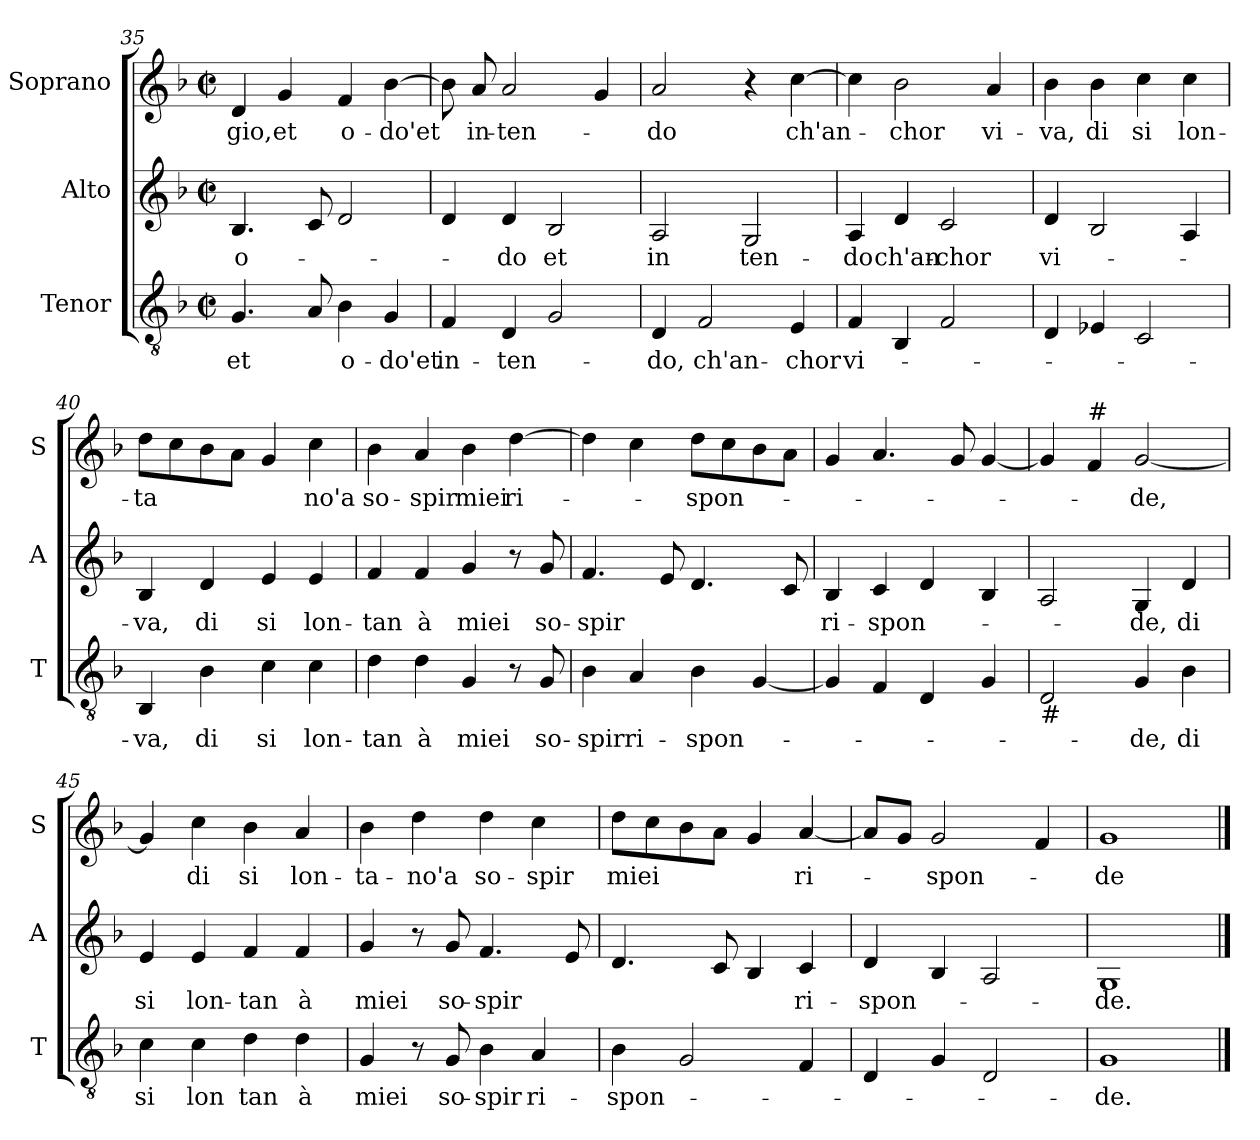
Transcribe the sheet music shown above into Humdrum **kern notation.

**kern	**text	**kern	**text	**kern	**text
*part3	*part3	*part2	*part2	*part1	*part1
*staff3	*staff3	*staff2	*staff2	*staff1	*staff1
*I"Tenor	*	*I"Alto	*	*I"Soprano	*
*I'T	*	*I'A	*	*I'S	*
!!LO:PB:g=z
*clefGv2	*	*clefG2	*	*clefG2	*
*k[b-]	*	*k[b-]	*	*k[b-]	*
*F:	*	*F:	*	*F:	*
*M2/2	*	*M2/2	*	*M2/2	*
*met(c|)	*	*met(c|)	*	*met(c|)	*
=35	=35	=35	=35	=35	=35
!	!LO:LY:b	!	!LO:LY:b	!	!LO:LY:b
4.G/	et	4.B-/	o-	4d/	-gio,
!	!	!	!	!	!LO:LY:b
.	.	.	.	4g/	et
8A/	.	8c/	.	.	.
!	!LO:LY:b	!	!	!	!LO:LY:b
4B-\	o-	2d/	.	4f/	o-
!	!LO:LY:b	!	!	!	!LO:LY:b
4G/	-do'et	.	.	[4b-\	-do'et
=36	=36	=36	=36	=36	=36
!	!LO:LY:b	!	!	!	!
4F/	in-	4d/	.	8b-\]	.
!	!	!	!	!	!LO:LY:b
.	.	.	.	8a/	in-
!	!LO:LY:b	!	!LO:LY:b	!	!LO:LY:b
4D/	-ten-	4d/	-do	2a/	-ten-
!	!	!	!LO:LY:b	!	!
2G/	.	2B-/	et	.	.
.	.	.	.	4g/	.
=37	=37	=37	=37	=37	=37
!	!LO:LY:b	!	!LO:LY:b	!	!LO:LY:b
4D/	-do,	2A/	in	2a/	-do
!	!LO:LY:b	!	!	!	!
2F/	ch'an-	.	.	.	.
!	!	!	!LO:LY:b	!	!
.	.	2G/	ten-	4r	.
!	!LO:LY:b	!	!	!	!LO:LY:b
4E/	-chor	.	.	[4cc\	ch'an-
=38	=38	=38	=38	=38	=38
!	!LO:LY:b	!	!LO:LY:b	!	!
4F/	vi-	4A/	-do	4cc\]	.
!	!	!	!LO:LY:b	!	!LO:LY:b
4BB-/	.	4d/	ch'an-	2b-\	-chor
!	!	!	!LO:LY:b	!	!
2F/	.	2c/	-chor	.	.
!	!	!	!	!	!LO:LY:b
.	.	.	.	4a/	vi-
=39	=39	=39	=39	=39	=39
!	!	!	!LO:LY:b	!	!LO:LY:b
4D/	.	4d/	vi-	4b-\	-va,
!	!	!	!	!	!LO:LY:b
4E-X/	.	2B-/	.	4b-\	di
!	!	!	!	!	!LO:LY:b
2C/	.	.	.	4cc\	si
!	!	!	!	!	!LO:LY:b
.	.	4A/	.	4cc\	lon-
!!LO:LB:g=z
=40	=40	=40	=40	=40	=40
!	!LO:LY:b	!	!LO:LY:b	!	!LO:LY:b
4BB-/	-va,	4B-/	-va,	8dd\L	-ta
.	.	.	.	8cc\	.
!	!LO:LY:b	!	!LO:LY:b	!	!
4B-\	di	4d/	di	8b-\	.
.	.	.	.	8a\J	.
!	!LO:LY:b	!	!LO:LY:b	!	!
4c\	si	4e/	si	4g/	.
!	!LO:LY:b	!	!LO:LY:b	!	!LO:LY:b
4c\	lon-	4e/	lon-	4cc\	no'a
=41	=41	=41	=41	=41	=41
!	!LO:LY:b	!	!LO:LY:b	!	!LO:LY:b
4d\	-tan	4f/	-tan	4b-\	so-
!	!LO:LY:b	!	!LO:LY:b	!	!LO:LY:b
4d\	à	4f/	à	4a/	-spir
!	!LO:LY:b	!	!LO:LY:b	!	!LO:LY:b
4G/	miei	4g/	miei	4b-\	miei
!	!	!	!	!	!LO:LY:b
8r	.	8r	.	[4dd\	ri-
!	!LO:LY:b	!	!LO:LY:b	!	!
8G/	so-	8g/	so-	.	.
=42	=42	=42	=42	=42	=42
!	!LO:LY:b	!	!LO:LY:b	!	!
4B-\	-spir	4.f/	-spir	4dd\]	.
!	!LO:LY:b	!	!	!	!
4A/	ri-	.	.	4cc\	.
.	.	8e/	.	.	.
!	!LO:LY:b	!	!	!	!LO:LY:b
4B-\	-spon-	4.d/	.	8dd\L	-spon-
.	.	.	.	8cc\	.
[4G/	.	.	.	8b-\	.
.	.	8c/	.	8a\J	.
=43	=43	=43	=43	=43	=43
!	!	!	!LO:LY:b	!	!
4G/]	.	4B-/	ri-	4g/	.
!	!	!	!LO:LY:b	!	!
4F/	.	4c/	-spon-	4.a/	.
4D/	.	4d/	.	.	.
.	.	.	.	8g/	.
4G/	.	4B-/	.	[4g/	.
=44	=44	=44	=44	=44	=44
!LO:TX:b:t=#	!	!	!	!	!
2D/	.	2A/	.	4g/]	.
!	!	!	!	!LO:TX:a:t=#	!
.	.	.	.	4f/	.
!	!LO:LY:b	!	!LO:LY:b	!	!LO:LY:b
4G/	-de,	4G/	-de,	[2g/	-de,
!	!LO:LY:b	!	!LO:LY:b	!	!
4B-\	di	4d/	di	.	.
!!LO:LB:g=z
=45	=45	=45	=45	=45	=45
!	!LO:LY:b	!	!LO:LY:b	!	!
4c\	si	4e/	si	4g/]	.
!	!LO:LY:b	!	!LO:LY:b	!	!LO:LY:b
4c\	lon	4e/	lon-	4cc\	di
!	!LO:LY:b	!	!LO:LY:b	!	!LO:LY:b
4d\	tan	4f/	-tan	4b-\	si
!	!LO:LY:b	!	!LO:LY:b	!	!LO:LY:b
4d\	à	4f/	à	4a/	lon-
=46	=46	=46	=46	=46	=46
!	!LO:LY:b	!	!LO:LY:b	!	!LO:LY:b
4G/	miei	4g/	miei	4b-\	-ta-
!	!	!	!	!	!LO:LY:b
8r	.	8r	.	4dd\	-no'a
!	!LO:LY:b	!	!LO:LY:b	!	!
8G/	so-	8g/	so-	.	.
!	!LO:LY:b	!	!LO:LY:b	!	!LO:LY:b
4B-\	-spir	4.f/	-spir	4dd\	so-
!	!LO:LY:b	!	!	!	!LO:LY:b
4A/	ri-	.	.	4cc\	-spir
.	.	8e/	.	.	.
=47	=47	=47	=47	=47	=47
!	!LO:LY:b	!	!	!	!LO:LY:b
4B-\	-spon-	4.d/	.	8dd\L	miei
.	.	.	.	8cc\	.
2G/	.	.	.	8b-\	.
.	.	8c/	.	8a\J	.
.	.	4B-/	.	4g/	.
!	!	!	!LO:LY:b	!	!LO:LY:b
4F/	.	4c/	ri-	[4a/	ri-
=48	=48	=48	=48	=48	=48
!	!	!	!LO:LY:b	!	!
4D/	.	4d/	-spon-	8a/L]	.
.	.	.	.	8g/J	.
!	!	!	!	!	!LO:LY:b
4G/	.	4B-/	.	2g/	-spon-
2D/	.	2A/	.	.	.
.	.	.	.	4f/	.
=49	=49	=49	=49	=49	=49
!	!LO:LY:b	!	!LO:LY:b	!	!LO:LY:b
1G	-de.	1G	-de.	1g	-de
==	==	==	==	==	==
*-	*-	*-	*-	*-	*-
